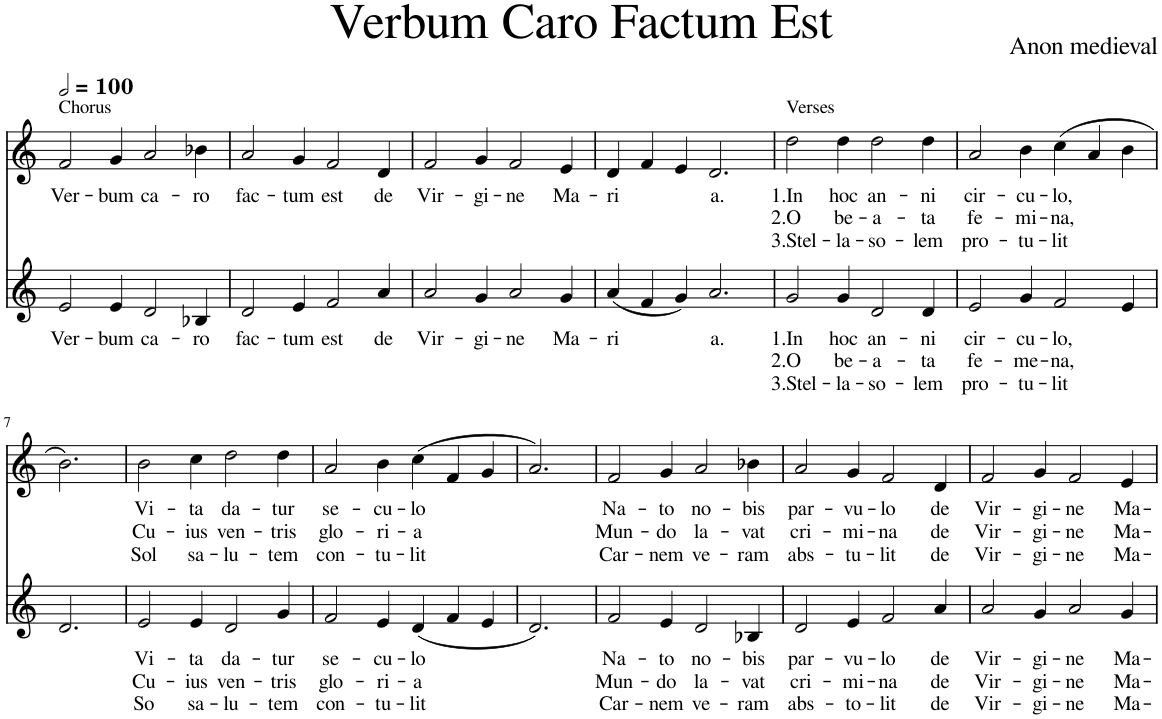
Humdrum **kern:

**kern	**text	**text	**text	**kern	**text	**text	**text
*part2	*part2	*part2	*part2	*part1	*part1	*part1	*part1
*staff2	*staff2	*staff2	*staff2	*staff1	*staff1	*staff1	*staff1
*I"Voice	*	*	*	*I"Voice	*	*	*
*clefG2	*	*	*	*clefG2	*	*	*
*k[]	*	*	*	*k[]	*	*	*
*M6/4	*	*	*	*M6/4	*	*	*
*MM200	*	*	*	*MM200	*	*	*
=1	=1	=1	=1	=1	=1	=1	=1
!	!	!	!	!LO:TX:a:t=Chorus	!	!	!
!	!LO:LY:b	!	!	!	!LO:LY:b	!	!
2e/	Ver-	.	.	2f/	Ver-	.	.
!	!LO:LY:b	!	!	!	!LO:LY:b	!	!
4e/	-bum	.	.	4g/	-bum	.	.
!	!LO:LY:b	!	!	!	!LO:LY:b	!	!
2d/	ca-	.	.	2a/	ca-	.	.
!	!LO:LY:b	!	!	!	!LO:LY:b	!	!
4B-X/	-ro	.	.	4b-X\	-ro	.	.
=2	=2	=2	=2	=2	=2	=2	=2
!	!LO:LY:b	!	!	!	!LO:LY:b	!	!
2d/	fac-	.	.	2a/	fac-	.	.
!	!LO:LY:b	!	!	!	!LO:LY:b	!	!
4e/	-tum	.	.	4g/	-tum	.	.
!	!LO:LY:b	!	!	!	!LO:LY:b	!	!
2f/	est	.	.	2f/	est	.	.
!	!LO:LY:b	!	!	!	!LO:LY:b	!	!
4a/	de	.	.	4d/	de	.	.
=3	=3	=3	=3	=3	=3	=3	=3
!	!LO:LY:b	!	!	!	!LO:LY:b	!	!
2a/	Vir-	.	.	2f/	Vir-	.	.
!	!LO:LY:b	!	!	!	!LO:LY:b	!	!
4g/	-gi-	.	.	4g/	-gi-	.	.
!	!LO:LY:b	!	!	!	!LO:LY:b	!	!
2a/	-ne	.	.	2f/	-ne	.	.
!	!LO:LY:b	!	!	!	!LO:LY:b	!	!
4g/	Ma-	.	.	4e/	Ma-	.	.
=4	=4	=4	=4	=4	=4	=4	=4
!	!LO:LY:b	!	!	!	!LO:LY:b	!	!
(4a/	-ri	.	.	4d/	-ri	.	.
4f/	.	.	.	4f/	.	.	.
4g/)	.	.	.	4e/	.	.	.
!	!LO:LY:b	!	!	!	!LO:LY:b	!	!
2.a/	a.	.	.	2.d/	a.	.	.
=5	=5	=5	=5	=5	=5	=5	=5
!	!	!	!	!LO:TX:a:t=Verses	!	!	!
!	!LO:LY:b	!LO:LY:b	!LO:LY:b	!	!LO:LY:b	!LO:LY:b	!LO:LY:b
2g/	1.In	2.O	3.Stel-	2dd\	1.In	2.O	3.Stel-
!	!LO:LY:b	!LO:LY:b	!LO:LY:b	!	!LO:LY:b	!LO:LY:b	!LO:LY:b
4g/	hoc	be-	-la-	4dd\	hoc	be-	-la-
!	!LO:LY:b	!LO:LY:b	!LO:LY:b	!	!LO:LY:b	!LO:LY:b	!LO:LY:b
2d/	an-	-a-	-so-	2dd\	an-	-a-	-so-
!	!LO:LY:b	!LO:LY:b	!LO:LY:b	!	!LO:LY:b	!LO:LY:b	!LO:LY:b
4d/	-ni	-ta	-lem	4dd\	-ni	-ta	-lem
=6	=6	=6	=6	=6	=6	=6	=6
!	!LO:LY:b	!LO:LY:b	!LO:LY:b	!	!LO:LY:b	!LO:LY:b	!LO:LY:b
2e/	cir-	fe-	pro-	2a/	cir-	fe-	pro-
!	!LO:LY:b	!LO:LY:b	!LO:LY:b	!	!LO:LY:b	!LO:LY:b	!LO:LY:b
4g/	-cu-	-me-	-tu-	4b\	-cu-	-mi-	-tu-
!	!LO:LY:b	!LO:LY:b	!LO:LY:b	!	!LO:LY:b	!LO:LY:b	!LO:LY:b
2f/	-lo,	-na,	-lit	(4cc\	-lo,	-na,	-lit
.	.	.	.	4a/	.	.	.
4e/	.	.	.	4b\	.	.	.
!!LO:LB:g=z
=7	=7	=7	=7	=7	=7	=7	=7
*M3/4	*	*	*	*M3/4	*	*	*
2.d/	.	.	.	2.b\)	.	.	.
=8	=8	=8	=8	=8	=8	=8	=8
*M6/4	*	*	*	*M6/4	*	*	*
!	!LO:LY:b	!LO:LY:b	!LO:LY:b	!	!LO:LY:b	!LO:LY:b	!LO:LY:b
2e/	Vi-	Cu-	So	2b\	Vi-	Cu-	Sol
!	!LO:LY:b	!LO:LY:b	!LO:LY:b	!	!LO:LY:b	!LO:LY:b	!LO:LY:b
4e/	-ta	-ius	sa-	4cc\	-ta	-ius	sa-
!	!LO:LY:b	!LO:LY:b	!LO:LY:b	!	!LO:LY:b	!LO:LY:b	!LO:LY:b
2d/	da-	ven-	-lu-	2dd\	da-	ven-	-lu-
!	!LO:LY:b	!LO:LY:b	!LO:LY:b	!	!LO:LY:b	!LO:LY:b	!LO:LY:b
4g/	-tur	-tris	-tem	4dd\	-tur	-tris	-tem
=9	=9	=9	=9	=9	=9	=9	=9
!	!LO:LY:b	!LO:LY:b	!LO:LY:b	!	!LO:LY:b	!LO:LY:b	!LO:LY:b
2f/	se-	glo-	con-	2a/	se-	glo-	con-
!	!LO:LY:b	!LO:LY:b	!LO:LY:b	!	!LO:LY:b	!LO:LY:b	!LO:LY:b
4e/	-cu-	-ri-	-tu-	4b\	-cu-	-ri-	-tu-
!	!LO:LY:b	!LO:LY:b	!LO:LY:b	!	!LO:LY:b	!LO:LY:b	!LO:LY:b
(4d/	-lo	-a	-lit	(4cc\	-lo	-a	-lit
4f/	.	.	.	4f/	.	.	.
4e/	.	.	.	4g/	.	.	.
=10	=10	=10	=10	=10	=10	=10	=10
*M3/4	*	*	*	*M3/4	*	*	*
2.d/)	.	.	.	2.a/)	.	.	.
=11	=11	=11	=11	=11	=11	=11	=11
*M6/4	*	*	*	*M6/4	*	*	*
!	!LO:LY:b	!LO:LY:b	!LO:LY:b	!	!LO:LY:b	!LO:LY:b	!LO:LY:b
2f/	Na-	Mun-	Car-	2f/	Na-	Mun-	Car-
!	!LO:LY:b	!LO:LY:b	!LO:LY:b	!	!LO:LY:b	!LO:LY:b	!LO:LY:b
4e/	-to	-do	-nem	4g/	-to	-do	-nem
!	!LO:LY:b	!LO:LY:b	!LO:LY:b	!	!LO:LY:b	!LO:LY:b	!LO:LY:b
2d/	no-	la-	ve-	2a/	no-	la-	ve-
!	!LO:LY:b	!LO:LY:b	!LO:LY:b	!	!LO:LY:b	!LO:LY:b	!LO:LY:b
4B-X/	-bis	-vat	-ram	4b-X\	-bis	-vat	-ram
=12	=12	=12	=12	=12	=12	=12	=12
!	!LO:LY:b	!LO:LY:b	!LO:LY:b	!	!LO:LY:b	!LO:LY:b	!LO:LY:b
2d/	par-	cri-	abs-	2a/	par-	cri-	abs-
!	!LO:LY:b	!LO:LY:b	!LO:LY:b	!	!LO:LY:b	!LO:LY:b	!LO:LY:b
4e/	-vu-	-mi-	-to-	4g/	-vu-	-mi-	-tu-
!	!LO:LY:b	!LO:LY:b	!LO:LY:b	!	!LO:LY:b	!LO:LY:b	!LO:LY:b
2f/	-lo	-na	-lit	2f/	-lo	-na	-lit
!	!LO:LY:b	!LO:LY:b	!LO:LY:b	!	!LO:LY:b	!LO:LY:b	!LO:LY:b
4a/	de	de	de	4d/	de	de	de
=13	=13	=13	=13	=13	=13	=13	=13
!	!LO:LY:b	!LO:LY:b	!LO:LY:b	!	!LO:LY:b	!LO:LY:b	!LO:LY:b
2a/	Vir-	Vir-	Vir-	2f/	Vir-	Vir-	Vir-
!	!LO:LY:b	!LO:LY:b	!LO:LY:b	!	!LO:LY:b	!LO:LY:b	!LO:LY:b
4g/	-gi-	-gi-	-gi-	4g/	-gi-	-gi-	-gi-
!	!LO:LY:b	!LO:LY:b	!LO:LY:b	!	!LO:LY:b	!LO:LY:b	!LO:LY:b
2a/	-ne	-ne	-ne	2f/	-ne	-ne	-ne
!	!LO:LY:b	!LO:LY:b	!LO:LY:b	!	!LO:LY:b	!LO:LY:b	!LO:LY:b
4g/	Ma-	Ma-	Ma-	4e/	Ma-	Ma-	Ma-
=	=	=	=	=	=	=	=
*-	*-	*-	*-	*-	*-	*-	*-
